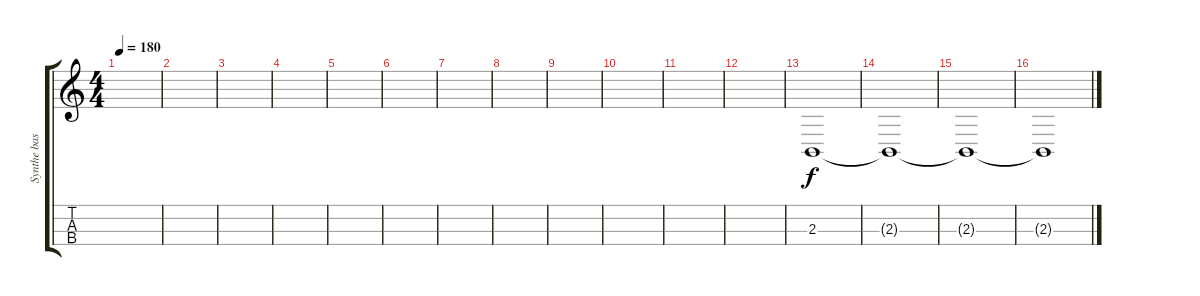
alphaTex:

\track ("Synthe bas" "Synthe bas") {instrument pad7halo}
\staff {score tabs}
\tuning (G3 D3 A2 E2) {hide}
\ts (4 4)
\tempo 180
\clef g2
\ks c
|
|
|
|
|
|
|
|
|
|
|
|
2.3.1 |
2.3{t}.1{dy f} |
2.3{t}.1 |
2.3{t}.1
